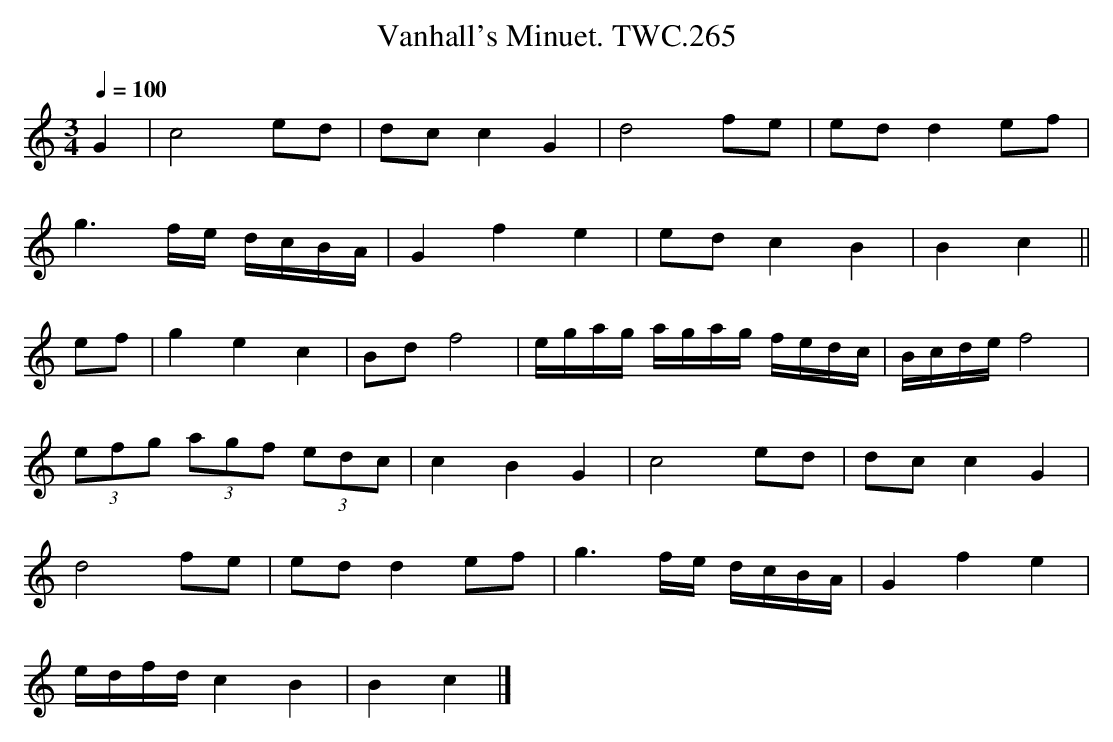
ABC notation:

X:1
T:Vanhall's Minuet. TWC.265
M:3/4
L:1/8
Q:1/4=100
K:C
G2|c4ed|dcc2G2|d4fe|edd2ef|
g3f/e/ d/c/B/A/|G2f2e2|edc2B2|B2c2||
ef|g2e2c2|Bdf4|e/g/a/g/ a/g/a/g/ f/e/d/c/|B/c/d/e/f4|
(3efg (3agf (3edc|c2B2G2|c4ed|dcc2G2|
d4fe|edd2ef|g3 f/e/ d/c/B/A/|G2f2e2|
e/d/f/d/c2B2|B2c2|]
